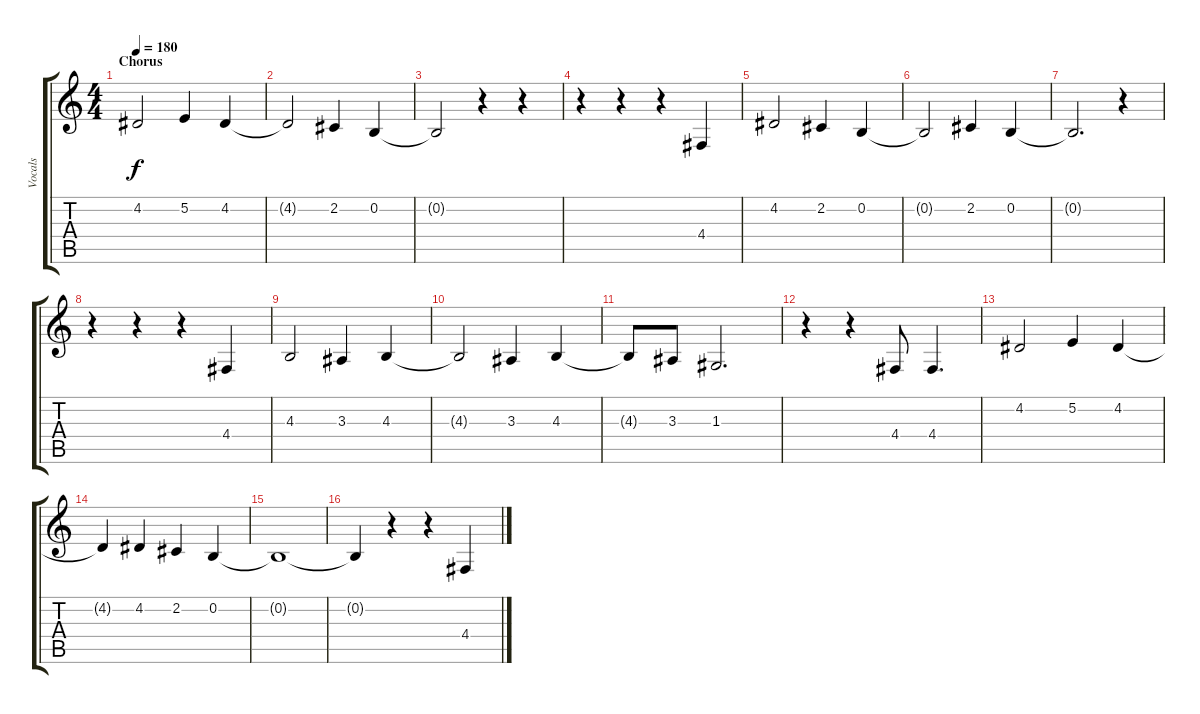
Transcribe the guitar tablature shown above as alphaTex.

\track ("Vocals" "Vocals") {instrument altosax}
\staff {score tabs}
\tuning (E4 B3 G3 D3 A2 E2) {hide}
\ts (4 4)
\section ("" "Chorus")
\tempo 180
\clef g2
\ks c
4.2.2{dy f} 5.2.4 4.2.4 |
4.2{t}.2 2.2.4 0.2.4 |
0.2{t}.2 r.4 r.4 |
r.4 r.4 r.4 4.4.4 |
4.2.2 2.2.4 0.2.4 |
0.2{t}.2 2.2.4 0.2.4 |
0.2{t}.2{d} r.4 |
r.4 r.4 r.4 4.4.4 |
4.3.2 3.3.4 4.3.4 |
4.3{t}.2 3.3.4 4.3.4 |
4.3{t}.8 3.3.8 1.3.2{d} |
r.4 r.4 4.4.8 4.4.4{d} |
4.2.2 5.2.4 4.2.4 |
4.2{t}.4 4.2.4 2.2.4 0.2.4 |
0.2{t}.1 |
0.2{t}.4 r.4 r.4 4.4.4
